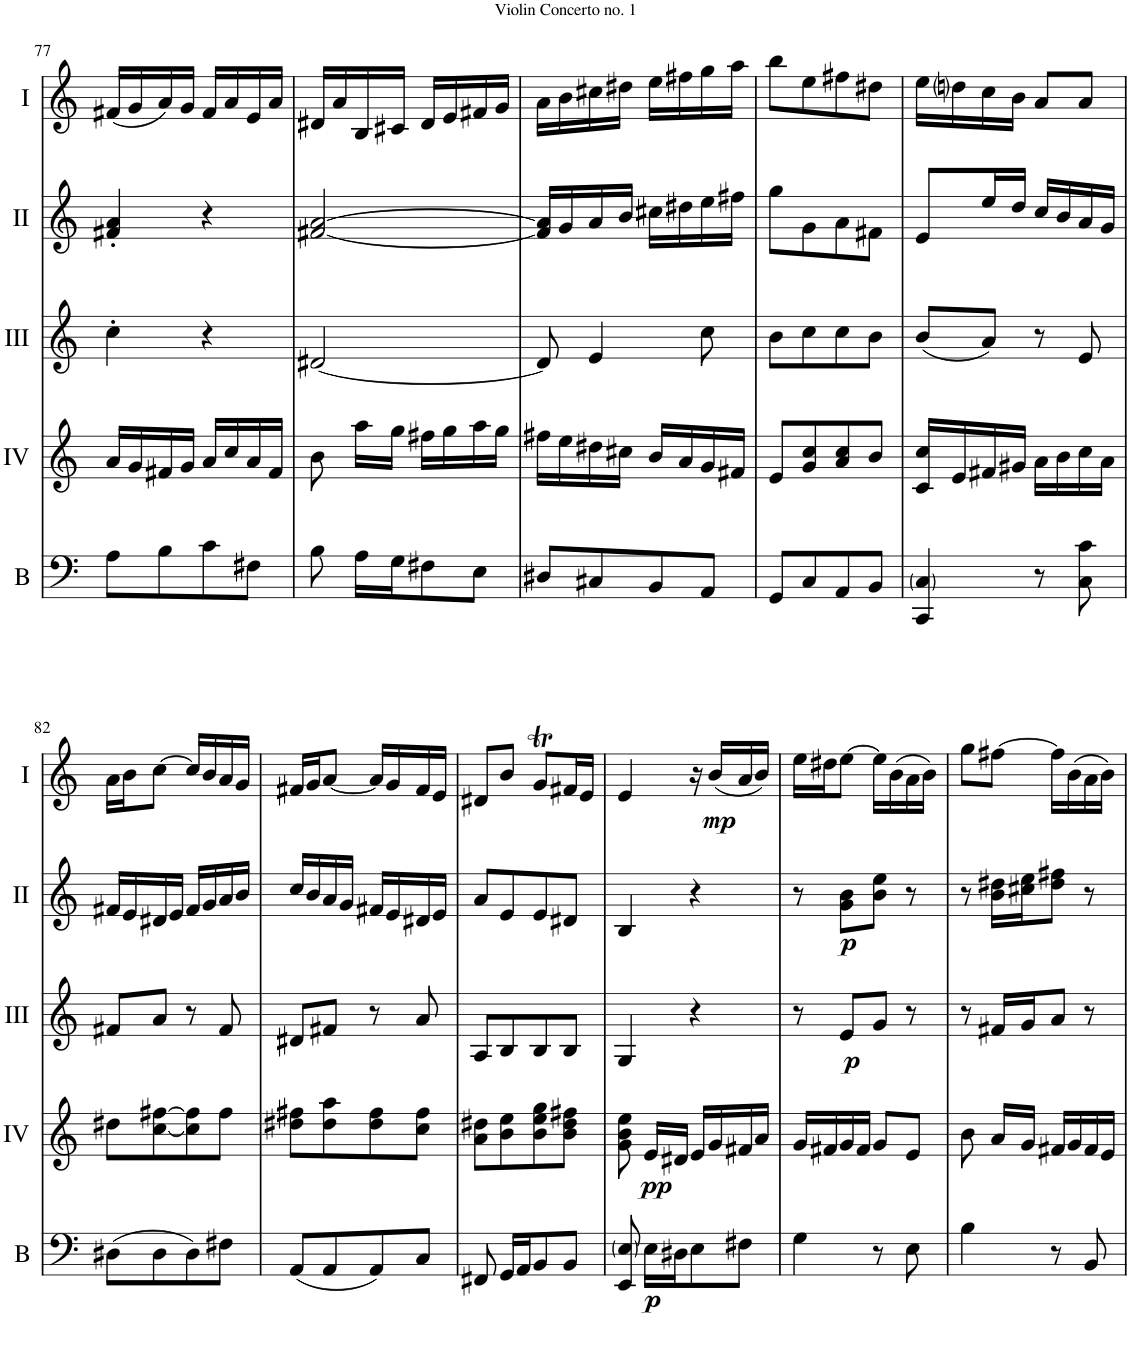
**kern	**dynam	**kern	**dynam	**kern	**dynam	**kern	**dynam	**kern	**dynam
*part5	*part5	*part4	*part4	*part3	*part3	*part2	*part2	*part1	*part1
*staff5	*staff5	*staff4	*staff4	*staff3	*staff3	*staff2	*staff2	*staff1	*staff1
*I"Bass	*	*I"Acc. 4	*	*I"Acc. 3	*	*I"Acc. 2	*	*I"Acc. 1	*
*I'B	*	*	*	*	*	*	*	*	*
!!LO:PB:g=z
*clefF4	*	*clefG2	*	*clefG2	*	*clefG2	*	*clefG2	*
*Trd7c12	*	*Trd7c12	*	*	*	*	*	*	*
*k[]	*	*k[]	*	*k[]	*	*k[]	*	*k[]	*
*M2/4	*	*M2/4	*	*M2/4	*	*M2/4	*	*M2/4	*
=77	=77	=77	=77	=77	=77	=77	=77	=77	=77
8A\L	.	16a/LL	.	4cc'\	.	4f#X/' 4a/'	.	(16f#X/LL	.
.	.	16g/	.	.	.	.	.	16g/	.
8B\	.	16f#X/	.	.	.	.	.	16a/)	.
.	.	16g/JJ	.	.	.	.	.	16g/JJ	.
8c\	.	16a/LL	.	4r	.	4r	.	16f#/LL	.
.	.	16cc/	.	.	.	.	.	16a/	.
8F#X\J	.	16a/	.	.	.	.	.	16e/	.
.	.	16f#/JJ	.	.	.	.	.	16a/JJ	.
=78	=78	=78	=78	=78	=78	=78	=78	=78	=78
8B\	.	8b\	.	[2d#X/	.	[2f#X/ [2a/	.	16d#X/LL	.
.	.	.	.	.	.	.	.	16a/	.
16A\LL	.	16aa\LL	.	.	.	.	.	16B/	.
16G\J	.	16gg\JJ	.	.	.	.	.	16c#X/JJ	.
8F#X\	.	16ff#X\LL	.	.	.	.	.	16d#/LL	.
.	.	16gg\	.	.	.	.	.	16e/	.
8E\J	.	16aa\	.	.	.	.	.	16f#X/	.
.	.	16gg\JJ	.	.	.	.	.	16g/JJ	.
=79	=79	=79	=79	=79	=79	=79	=79	=79	=79
8D#X/L	.	16ff#X\LL	.	8d#/]	.	16f#/] 16a/]LL	.	16a\LL	.
.	.	16ee\	.	.	.	16g/	.	16b\	.
8C#X/	.	16dd#X\	.	4e/	.	16a/	.	16cc#X\	.
.	.	16cc#X\JJ	.	.	.	16b/JJ	.	16dd#X\JJ	.
8BB/	.	16b/LL	.	.	.	16cc#X\LL	.	16ee\LL	.
.	.	16a/	.	.	.	16dd#X\	.	16ff#X\	.
8AA/J	.	16g/	.	8cc\	.	16ee\	.	16gg\	.
.	.	16f#X/JJ	.	.	.	16ff#X\JJ	.	16aa\JJ	.
=80	=80	=80	=80	=80	=80	=80	=80	=80	=80
8GG/L	.	8e/L	.	8b\L	.	8gg\L	.	8bb\L	.
8C/	.	8g/ 8cc/	.	8cc\	.	8g\	.	8ee\	.
8AA/	.	8a/ 8cc/	.	8cc\	.	8a\	.	8ff#X\	.
8BB/J	.	8b/J	.	8b\J	.	8f#X\J	.	8dd#X\J	.
=81	=81	=81	=81	=81	=81	=81	=81	=81	=81
4CC/ 4C/	.	16c/ 16cc/LL	.	(8b/L	.	8e/L	.	16ee\LL	.
.	.	16e/	.	.	.	.	.	16ddni\	.
.	.	16f#X/	.	8a/J)	.	16ee/L	.	16cc\	.
.	.	16g#X/JJ	.	.	.	16dd/JJ	.	16b\JJ	.
8r	.	16a\LL	.	8r	.	16cc/LL	.	8a/L	.
.	.	16b\	.	.	.	16b/	.	.	.
8C\ 8c\	.	16cc\	.	8e/	.	16a/	.	8a/J	.
.	.	16a\JJ	.	.	.	16g/JJ	.	.	.
!!LO:LB:g=z
=82	=82	=82	=82	=82	=82	=82	=82	=82	=82
(8D#X\L	.	8dd#X\L	.	8f#X/L	.	16f#X/LL	.	16a\LL	.
.	.	.	.	.	.	16e/	.	16b\J	.
8D#\	.	[8cc\ [8ff#X\	.	8a/J	.	16d#X/	.	[8cc\J	.
.	.	.	.	.	.	16e/JJ	.	.	.
8D#\)	.	8cc\] 8ff#\]	.	8r	.	16f#/LL	.	16cc/LL]	.
.	.	.	.	.	.	16g/	.	16b/	.
8F#X\J	.	8ff#\J	.	8f#/	.	16a/	.	16a/	.
.	.	.	.	.	.	16b/JJ	.	16g/JJ	.
=83	=83	=83	=83	=83	=83	=83	=83	=83	=83
(8AA/L	.	8dd#X\ 8ff#X\L	.	8d#X/L	.	16cc/LL	.	16f#X/LL	.
.	.	.	.	.	.	16b/	.	16g/J	.
8AA/	.	8dd#\ 8aa\	.	8f#X/J	.	16a/	.	[8a/J	.
.	.	.	.	.	.	16g/JJ	.	.	.
8AA/)	.	8dd#\ 8ff#\	.	8r	.	16f#X/LL	.	16a/LL]	.
.	.	.	.	.	.	16e/	.	16g/	.
8C/J	.	8cc\ 8ff#\J	.	8a/	.	16d#X/	.	16f#/	.
.	.	.	.	.	.	16e/JJ	.	16e/JJ	.
=84	=84	=84	=84	=84	=84	=84	=84	=84	=84
8FF#X/	.	8a\ 8dd#X\L	.	8A/L	.	8a/L	.	8d#X/L	.
16GG/LL	.	8b\ 8ee\	.	8B/	.	8e/	.	8b/J	.
16AA/J	.	.	.	.	.	.	.	.	.
8BB/	.	8b\ 8ee\ 8gg\	.	8B/	.	8e/	.	8gT/L	.
8BB/J	.	8b\ 8dd#\ 8ff#X\J	.	8B/J	.	8d#X/J	.	16f#X/L	.
.	.	.	.	.	.	.	.	16e/JJ	.
=85	=85	=85	=85	=85	=85	=85	=85	=85	=85
8EE/ 8E/	.	8g\ 8b\ 8ee\	.	4G/	.	4B/	.	4e/	.
!	!LO:DY:b	!	!LO:DY:b	!	!	!	!	!	!
16E\LL	p	16e/LL	pp	.	.	.	.	.	.
16D#X\J	.	16d#X/JJ	.	.	.	.	.	.	.
8E\	.	16e/LL	.	4r	.	4r	.	16r	.
!	!	!	!	!	!	!	!	!	!LO:DY:b
.	.	16g/	.	.	.	.	.	(16b/LL	mp
8F#X\J	.	16f#X/	.	.	.	.	.	16a/	.
.	.	16a/JJ	.	.	.	.	.	16b/JJ)	.
=86	=86	=86	=86	=86	=86	=86	=86	=86	=86
4G\	.	16g/LL	.	8r	.	8r	.	16ee\LL	.
.	.	16f#X/	.	.	.	.	.	16dd#X\J	.
!	!	!	!	!	!LO:DY:b	!	!LO:DY:b	!	!
.	.	16g/	.	8e/L	p	8g\ 8b\L	p	[8ee\J	.
.	.	16f#/JJ	.	.	.	.	.	.	.
8r	.	8g/L	.	8g/J	.	8b\ 8ee\J	.	16ee\LL]	.
.	.	.	.	.	.	.	.	(16b\	.
8E\	.	8e/J	.	8r	.	8r	.	16a\	.
.	.	.	.	.	.	.	.	16b\JJ)	.
=87	=87	=87	=87	=87	=87	=87	=87	=87	=87
4B\	.	8b\	.	8r	.	8r	.	8gg\L	.
.	.	16a/LL	.	16f#X/LL	.	16b\ 16dd#X\LL	.	[8ff#X\J	.
.	.	16g/JJ	.	16g/J	.	16cc#X\ 16ee\J	.	.	.
8r	.	16f#X/LL	.	8a/J	.	8dd#\ 8ff#X\J	.	16ff#\LL]	.
.	.	16g/	.	.	.	.	.	(16b\	.
8BB/	.	16f#/	.	8r	.	8r	.	16a\	.
.	.	16e/JJ	.	.	.	.	.	16b\JJ)	.
=	=	=	=	=	=	=	=	=	=
*-	*-	*-	*-	*-	*-	*-	*-	*-	*-
